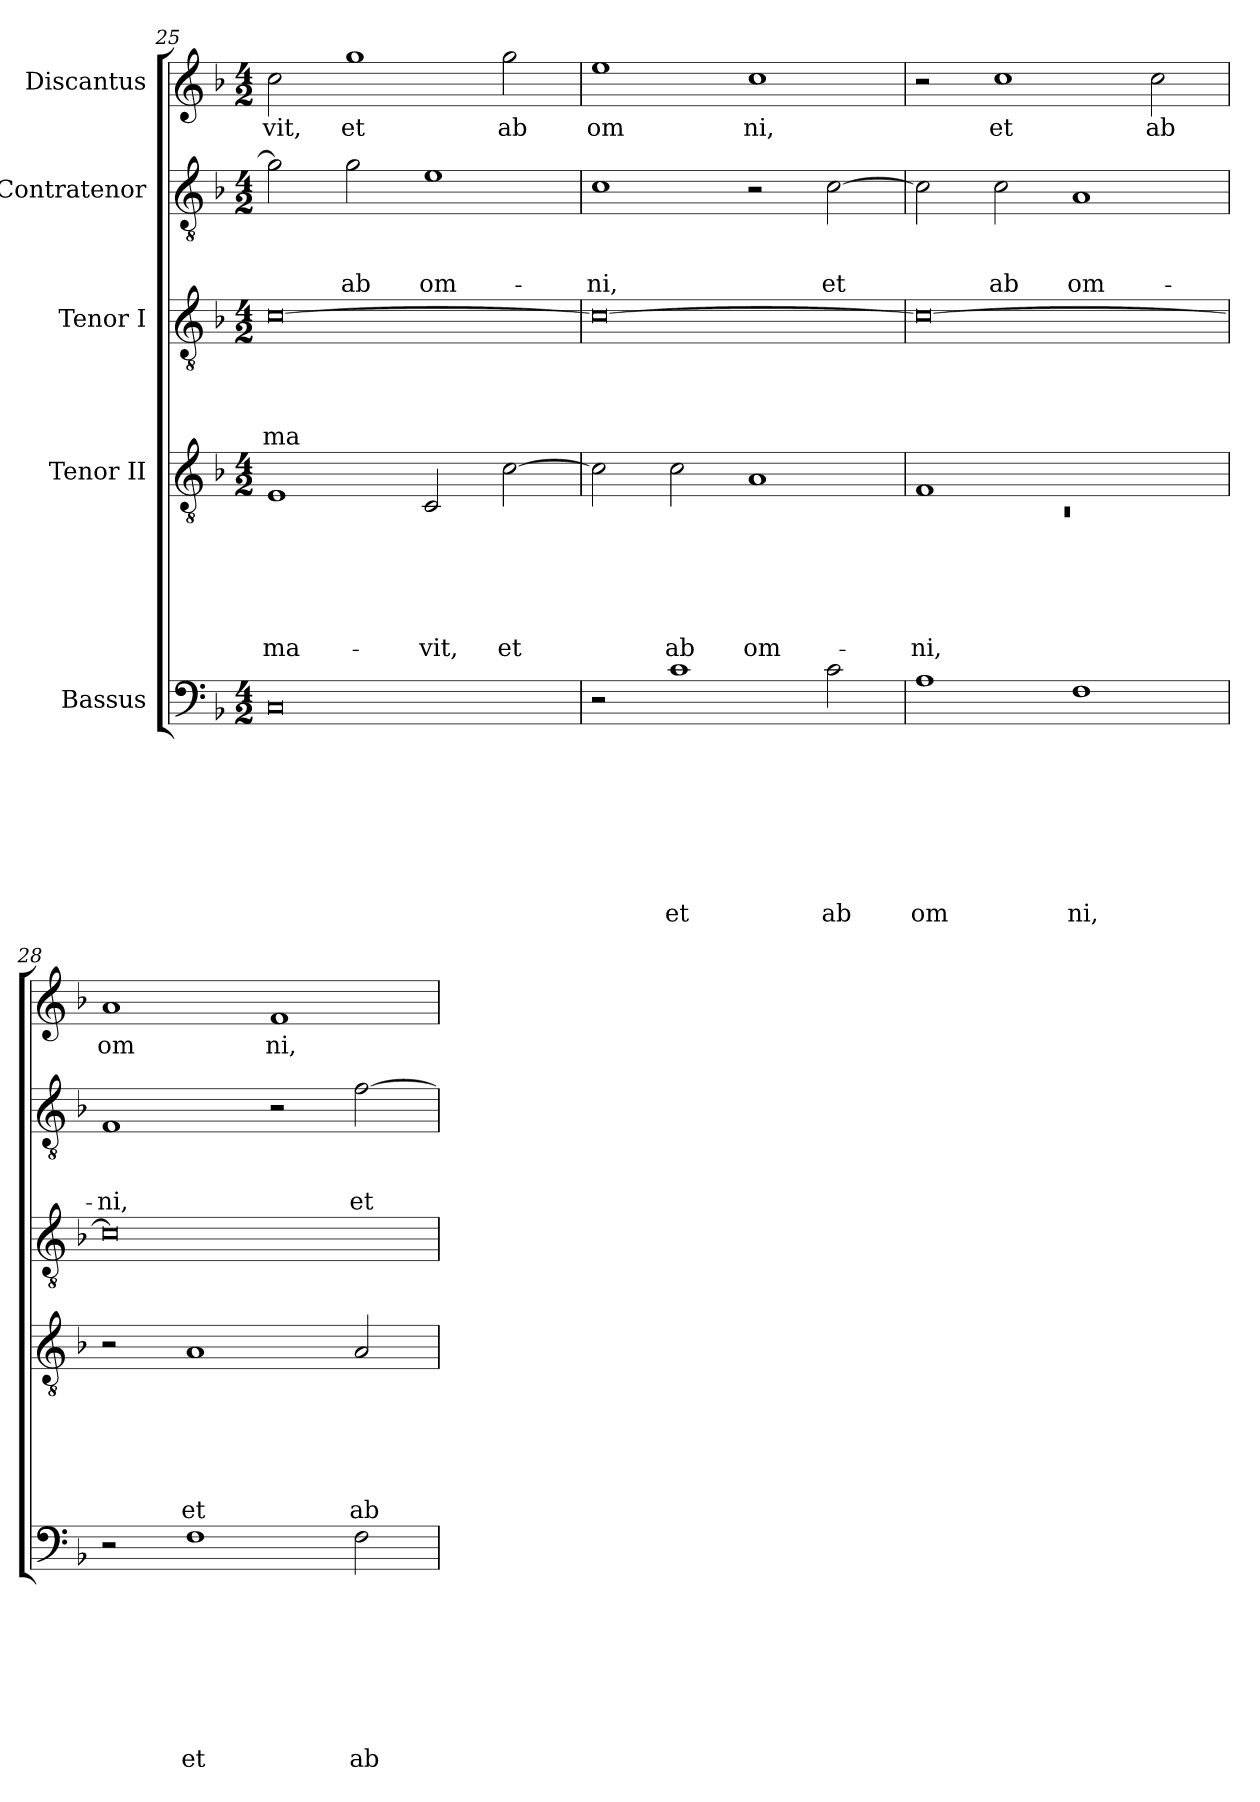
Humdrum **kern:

**kern	**text	**text	**text	**text	**text	**text	**text	**text	**kern	**text	**text	**text	**text	**text	**text	**kern	**text	**text	**text	**text	**kern	**text	**text	**text	**kern	**text
*part5	*part5	*part5	*part5	*part5	*part5	*part5	*part5	*part5	*part4	*part4	*part4	*part4	*part4	*part4	*part4	*part3	*part3	*part3	*part3	*part3	*part2	*part2	*part2	*part2	*part1	*part1
*staff5	*staff5	*staff5	*staff5	*staff5	*staff5	*staff5	*staff5	*staff5	*staff4	*staff4	*staff4	*staff4	*staff4	*staff4	*staff4	*staff3	*staff3	*staff3	*staff3	*staff3	*staff2	*staff2	*staff2	*staff2	*staff1	*staff1
*I"Bassus	*	*	*	*	*	*	*	*	*I"Tenor II	*	*	*	*	*	*	*I"Tenor I	*	*	*	*	*I"Contratenor	*	*	*	*I"Discantus	*
!!LO:PB:g=z
*clefF4	*	*	*	*	*	*	*	*	*clefGv2	*	*	*	*	*	*	*clefGv2	*	*	*	*	*clefGv2	*	*	*	*clefG2	*
*k[b-]	*	*	*	*	*	*	*	*	*k[b-]	*	*	*	*	*	*	*k[b-]	*	*	*	*	*k[b-]	*	*	*	*k[b-]	*
*F:	*	*	*	*	*	*	*	*	*F:	*	*	*	*	*	*	*F:	*	*	*	*	*F:	*	*	*	*F:	*
*M4/2	*	*	*	*	*	*	*	*	*M4/2	*	*	*	*	*	*	*M4/2	*	*	*	*	*M4/2	*	*	*	*M4/2	*
=25	=25	=25	=25	=25	=25	=25	=25	=25	=25	=25	=25	=25	=25	=25	=25	=25	=25	=25	=25	=25	=25	=25	=25	=25	=25	=25
!	!	!	!	!	!	!	!	!	!	!	!	!	!	!	!LO:LY:b	!	!	!	!	!LO:LY:b	!	!	!	!	!	!LO:LY:b
0C	.	.	.	.	.	.	.	.	1E	.	.	.	.	.	-ma-	[>0c	.	.	.	-ma	2g\]	.	.	.	2cc\	-vit,
!	!	!	!	!	!	!	!	!	!	!	!	!	!	!	!	!	!	!	!	!	!	!	!	!LO:LY:b	!	!LO:LY:b
.	.	.	.	.	.	.	.	.	.	.	.	.	.	.	.	.	.	.	.	.	2g\	.	.	ab	1gg	et
!	!	!	!	!	!	!	!	!	!	!	!	!	!	!	!LO:LY:b	!	!	!	!	!	!	!	!	!LO:LY:b	!	!
.	.	.	.	.	.	.	.	.	2C/	.	.	.	.	.	-vit,	.	.	.	.	.	1e	.	.	om-	.	.
!	!	!	!	!	!	!	!	!	!	!	!	!	!	!	!LO:LY:b	!	!	!	!	!	!	!	!	!	!	!LO:LY:b
.	.	.	.	.	.	.	.	.	[>2c\	.	.	.	.	.	et	.	.	.	.	.	.	.	.	.	2gg\	ab
=26	=26	=26	=26	=26	=26	=26	=26	=26	=26	=26	=26	=26	=26	=26	=26	=26	=26	=26	=26	=26	=26	=26	=26	=26	=26	=26
!	!	!	!	!	!	!	!	!	!	!	!	!	!	!	!	!	!	!	!	!	!	!	!	!LO:LY:b	!	!LO:LY:b
2r	.	.	.	.	.	.	.	.	2c\]	.	.	.	.	.	.	0c_	.	.	.	.	1c	.	.	-ni,	1ee	om
!	!	!	!	!	!	!	!	!LO:LY:b	!	!	!	!	!	!	!LO:LY:b	!	!	!	!	!	!	!	!	!	!	!
1c	.	.	.	.	.	.	.	et	2c\	.	.	.	.	.	ab	.	.	.	.	.	.	.	.	.	.	.
!	!	!	!	!	!	!	!	!	!	!	!	!	!	!	!LO:LY:b	!	!	!	!	!	!	!	!	!	!	!LO:LY:b
.	.	.	.	.	.	.	.	.	1A	.	.	.	.	.	om-	.	.	.	.	.	2r	.	.	.	1cc	ni,
!	!	!	!	!	!	!	!	!LO:LY:b	!	!	!	!	!	!	!	!	!	!	!	!	!	!	!	!LO:LY:b	!	!
2c\	.	.	.	.	.	.	.	ab	.	.	.	.	.	.	.	.	.	.	.	.	[>2c\	.	.	et	.	.
=27	=27	=27	=27	=27	=27	=27	=27	=27	=27	=27	=27	=27	=27	=27	=27	=27	=27	=27	=27	=27	=27	=27	=27	=27	=27	=27
*	*	*	*	*	*	*	*	*	*^	*	*	*	*	*	*	*	*	*	*	*	*	*	*	*	*	*
!	!	!	!	!	!	!	!	!LO:LY:b	!	!LO:N:vis=1	!	!	!	!	!	!LO:LY:b	!	!	!	!	!	!	!	!	!	!	!
1A	.	.	.	.	.	.	.	om	1F	0rC	.	.	.	.	.	-ni,	0c_	.	.	.	.	2c\]	.	.	.	2r	.
!	!	!	!	!	!	!	!	!	!	!	!	!	!	!	!	!	!	!	!	!	!	!	!	!	!LO:LY:b	!	!LO:LY:b
.	.	.	.	.	.	.	.	.	.	.	.	.	.	.	.	.	.	.	.	.	.	2c\	.	.	ab	1cc	et
!	!	!	!	!	!	!	!	!LO:LY:b	!	!	!	!	!	!	!	!	!	!	!	!	!	!	!	!	!LO:LY:b	!	!
1F	.	.	.	.	.	.	.	ni,	1ryy	.	.	.	.	.	.	.	.	.	.	.	.	1A	.	.	om-	.	.
!	!	!	!	!	!	!	!	!	!	!	!	!	!	!	!	!	!	!	!	!	!	!	!	!	!	!	!LO:LY:b
.	.	.	.	.	.	.	.	.	.	.	.	.	.	.	.	.	.	.	.	.	.	.	.	.	.	2cc\	ab
*	*	*	*	*	*	*	*	*	*v	*v	*	*	*	*	*	*	*	*	*	*	*	*	*	*	*	*	*
=28	=28	=28	=28	=28	=28	=28	=28	=28	=28	=28	=28	=28	=28	=28	=28	=28	=28	=28	=28	=28	=28	=28	=28	=28	=28	=28
!	!	!	!	!	!	!	!	!	!	!	!	!	!	!	!	!	!	!	!	!	!	!	!	!LO:LY:b	!	!LO:LY:b
2r	.	.	.	.	.	.	.	.	2r	.	.	.	.	.	.	0c]	.	.	.	.	1F	.	.	-ni,	1a	om
!	!	!	!	!	!	!	!	!LO:LY:b	!	!	!	!	!	!	!LO:LY:b	!	!	!	!	!	!	!	!	!	!	!
1F	.	.	.	.	.	.	.	et	1A	.	.	.	.	.	et	.	.	.	.	.	.	.	.	.	.	.
!	!	!	!	!	!	!	!	!	!	!	!	!	!	!	!	!	!	!	!	!	!	!	!	!	!	!LO:LY:b
.	.	.	.	.	.	.	.	.	.	.	.	.	.	.	.	.	.	.	.	.	2r	.	.	.	1f	ni,
!	!	!	!	!	!	!	!	!LO:LY:b	!	!	!	!	!	!	!LO:LY:b	!	!	!	!	!	!	!	!	!LO:LY:b	!	!
2F\	.	.	.	.	.	.	.	ab	2A/	.	.	.	.	.	ab	.	.	.	.	.	[>2f\	.	.	et	.	.
=	=	=	=	=	=	=	=	=	=	=	=	=	=	=	=	=	=	=	=	=	=	=	=	=	=	=
*-	*-	*-	*-	*-	*-	*-	*-	*-	*-	*-	*-	*-	*-	*-	*-	*-	*-	*-	*-	*-	*-	*-	*-	*-	*-	*-
